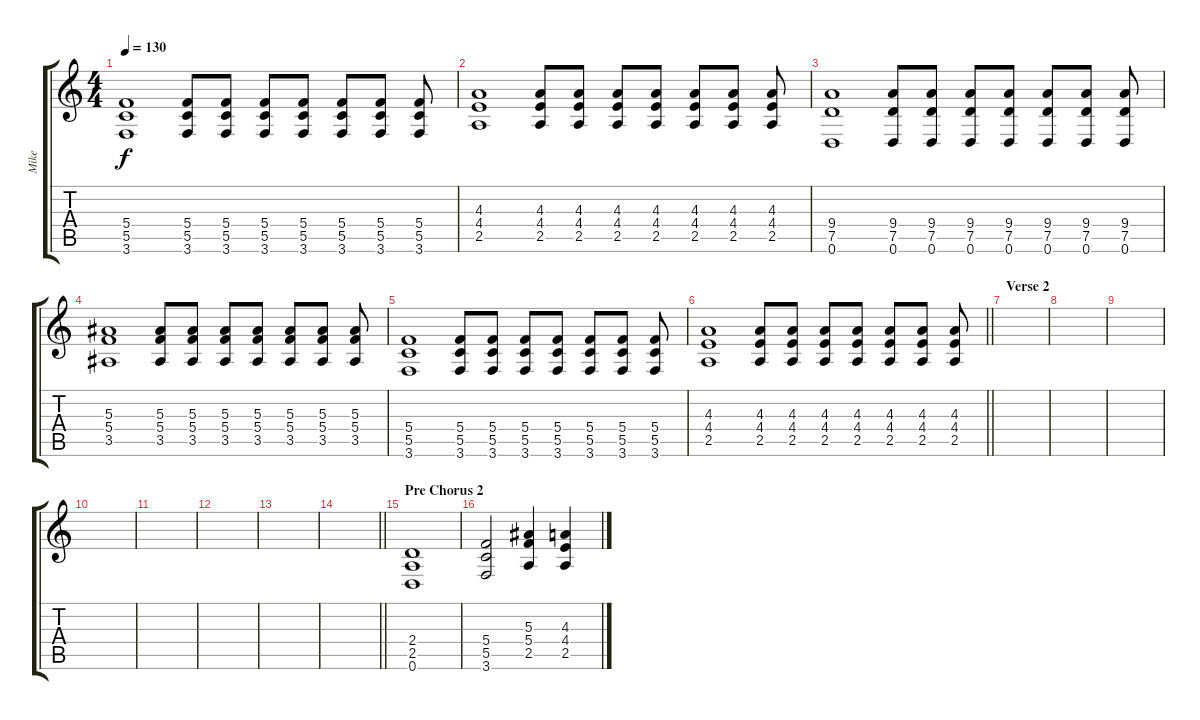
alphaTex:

\track ("Mike" "Mike") {instrument distortionguitar}
\staff {score tabs}
\tuning (D4 A3 F3 C3 G2 D2) {hide}
\ts (4 4)
\tempo 130
\clef g2
\ks c
(5.4 5.5 3.6).1{dy f} (5.4 5.5 3.6).8 (5.4 5.5 3.6).8 (5.4 5.5 3.6).8 (5.4 5.5 3.6).8 (5.4 5.5 3.6).8 (5.4 5.5 3.6).8 (5.4 5.5 3.6).8 |
(4.3 4.4 2.5).1 (4.3 4.4 2.5).8 (4.3 4.4 2.5).8 (4.3 4.4 2.5).8 (4.3 4.4 2.5).8 (4.3 4.4 2.5).8 (4.3 4.4 2.5).8 (4.3 4.4 2.5).8 |
(9.4 7.5 0.6).1 (9.4 7.5 0.6).8 (9.4 7.5 0.6).8 (9.4 7.5 0.6).8 (9.4 7.5 0.6).8 (9.4 7.5 0.6).8 (9.4 7.5 0.6).8 (9.4 7.5 0.6).8 |
(5.3 5.4 3.5).1 (5.3 5.4 3.5).8 (5.3 5.4 3.5).8 (5.3 5.4 3.5).8 (5.3 5.4 3.5).8 (5.3 5.4 3.5).8 (5.3 5.4 3.5).8 (5.3 5.4 3.5).8 |
(5.4 5.5 3.6).1 (5.4 5.5 3.6).8 (5.4 5.5 3.6).8 (5.4 5.5 3.6).8 (5.4 5.5 3.6).8 (5.4 5.5 3.6).8 (5.4 5.5 3.6).8 (5.4 5.5 3.6).8 |
\barLineRight lightlight
(4.3 4.4 2.5).1 (4.3 4.4 2.5).8 (4.3 4.4 2.5).8 (4.3 4.4 2.5).8 (4.3 4.4 2.5).8 (4.3 4.4 2.5).8 (4.3 4.4 2.5).8 (4.3 4.4 2.5).8 |
\section ("" "Verse 2")
|
|
|
|
|
|
|
\barLineRight lightlight
|
\section ("" "Pre Chorus 2")
(2.4 2.5 0.6).1 |
(5.4 5.5 3.6).2 (5.3 5.4 2.5).4 (4.3 4.4 2.5).4
